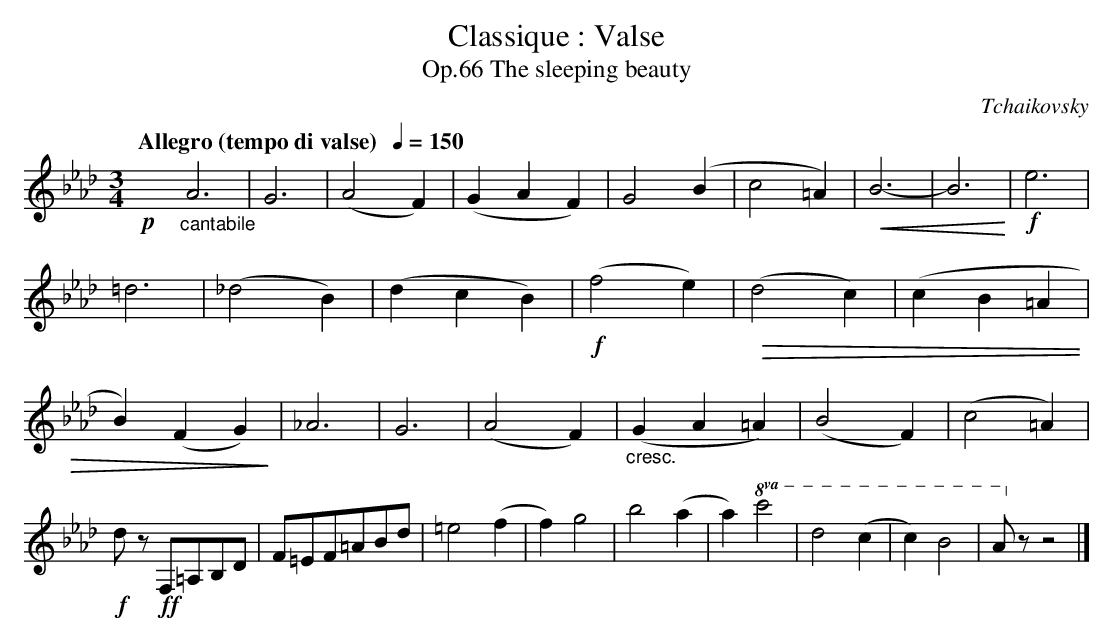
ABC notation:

X:1
T:Classique : Valse
T:The sleeping beauty, Op.66
C:Tchaikovsky
M:3/4
L:1/4
Q:"Allegro (tempo di valse)  "1/4=150
K:Abmaj clef=treble
!p!yyy"_cantabile" A3 | G3 | (A2 F) | (G A F) | G2 (B |\
c2 =A) | !<(! B3- | B3 !<)! | !f! e3 | =d3 |\
(_d2 B) | (d c B) | !f! (f2 e) | !>(! (d2 c) | (c B =A | B) (F G) !>)! |\
_A3 | G3 | (A2 F) | "_cresc." (G A =A) | (B2 F) |\
(c2 =A) | !f! d/2z/2 !ff! F,/2=A,/2B,/2D/2 | F/2=E/2F/2=A/2B/2d/2 | =e2 (f | f) g2 |\
b2 (a | a) !8va(! c'2 | d'2 (c' | c') b2 | a/2 !8va)!z/2 z2 |]
